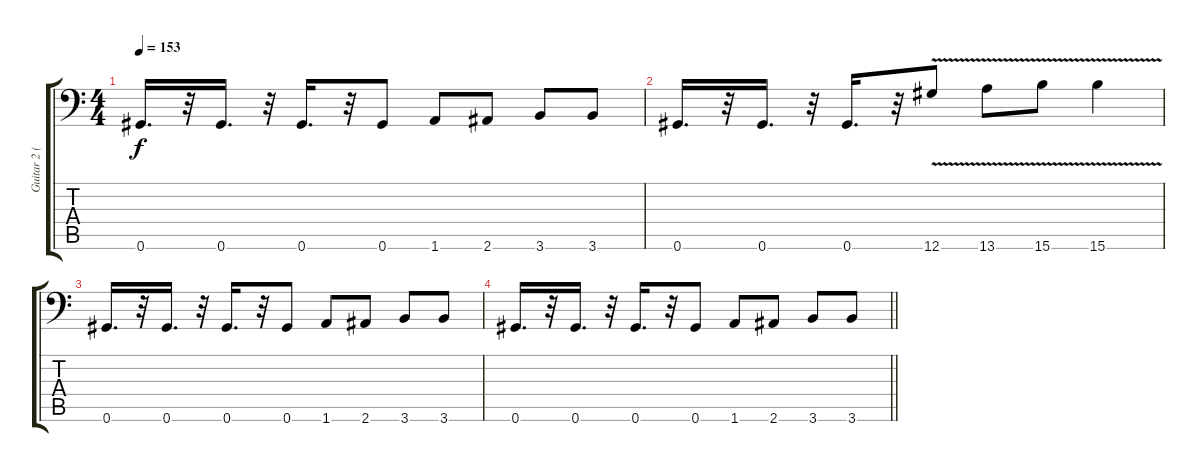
\track ("Guitar 2 (Kirk)" "Guitar 2 (") {instrument distortionguitar}
\staff {score tabs}
\tuning (Bb3 F3 Db3 Ab2 Eb2 Ab1) {hide}
\ts (4 4)
\tempo 153
\clef f4
\ks c
0.6.16{d dy f} r.32 0.6.16{d} r.32 0.6.16{d} r.32 0.6.8 1.6.8 2.6.8 3.6.8 3.6.8 |
0.6.16{d} r.32 0.6.16{d} r.32 0.6.16{d} r.32 12.6{v}.8 13.6{v}.8 15.6{v}.8 15.6{v}.4 |
0.6.16{d} r.32 0.6.16{d} r.32 0.6.16{d} r.32 0.6.8 1.6.8 2.6.8 3.6.8 3.6.8 |
\barLineRight lightlight
0.6.16{d} r.32 0.6.16{d} r.32 0.6.16{d} r.32 0.6.8 1.6.8 2.6.8 3.6.8 3.6.8
